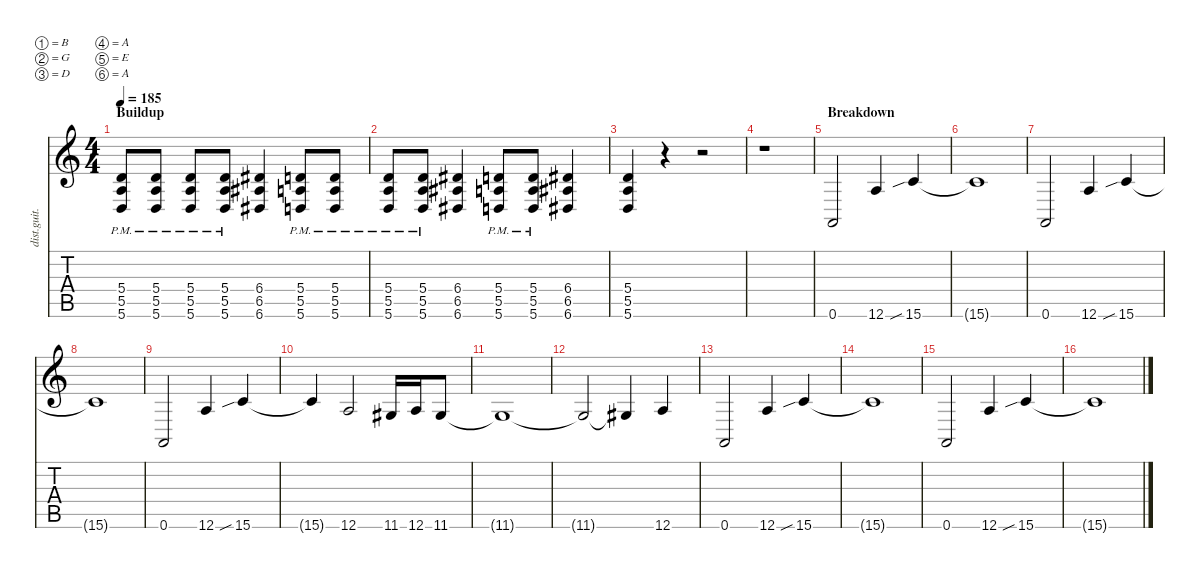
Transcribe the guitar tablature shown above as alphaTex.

\defaultSystemsLayout 4
\hideDynamics
\bracketExtendMode nobrackets
\track ("Distortion Guitar - Petr" "dist.guit.") {instrument distortionguitar}
\staff {score tabs}
\tuning (B3 G3 D3 A2 E2 A1)
\ts (4 4)
\section ("" "Buildup")
\tempo 185
\clef g2
\ks c
(5.6{pm} 5.5{pm} 5.4{pm}).8{dy mf beam Up} (5.6{pm} 5.5{pm} 5.4{pm}).8{beam Up} (5.6{pm} 5.5{pm} 5.4{pm}).8{beam Up} (5.6{pm} 5.5{pm} 5.4{pm}).8{beam Up} (6.6{acc #} 6.5{acc #} 6.4{acc #}).4{beam Up} (5.6{pm} 5.5{pm} 5.4{pm}).8{beam Up} (5.6{pm} 5.5{pm} 5.4{pm}).8{beam Up} |
(5.6{pm} 5.5{pm} 5.4{pm}).8{beam Up} (5.6{pm} 5.5{pm} 5.4{pm}).8{beam Up} (6.6{acc #} 6.5{acc #} 6.4{acc #}).4{beam Up} (5.6{pm} 5.5{pm} 5.4{pm}).8{beam Up} (5.6{pm} 5.5{pm} 5.4{pm}).8{beam Up} (6.6{acc #} 6.5{acc #} 6.4{acc #}).4{beam Up} |
(5.6 5.5 5.4).4{beam Up} r.4{beam Down} r.2{beam Down} |
r.1{beam Down} |
\section ("" "Breakdown")
0.6.2{beam Up} 12.6.4{beam Up} 15.6{sib}.4{beam Up} |
15.6{t}.1{beam Up} |
0.6.2{beam Up} 12.6.4{beam Up} 15.6{sib}.4{beam Up} |
15.6{t}.1{beam Up} |
0.6.2{beam Up} 12.6.4{beam Up} 15.6{sib}.4{beam Up} |
15.6{t}.4{beam Up} 12.6.2{beam Up} 11.6{acc #}.16{beam Up} 12.6.16{beam Up} 11.6{acc #}.8{beam Up} |
11.6{t acc #}.1{beam Up} |
11.6{t acc #}.2{beam Up} 11.6{t acc #}.4{beam Up} 12.6.4{beam Up} |
0.6.2{beam Up} 12.6.4{beam Up} 15.6{sib}.4{beam Up} |
15.6{t}.1{beam Up} |
0.6.2{beam Up} 12.6.4{beam Up} 15.6{sib}.4{beam Up} |
15.6{t}.1{beam Up}
